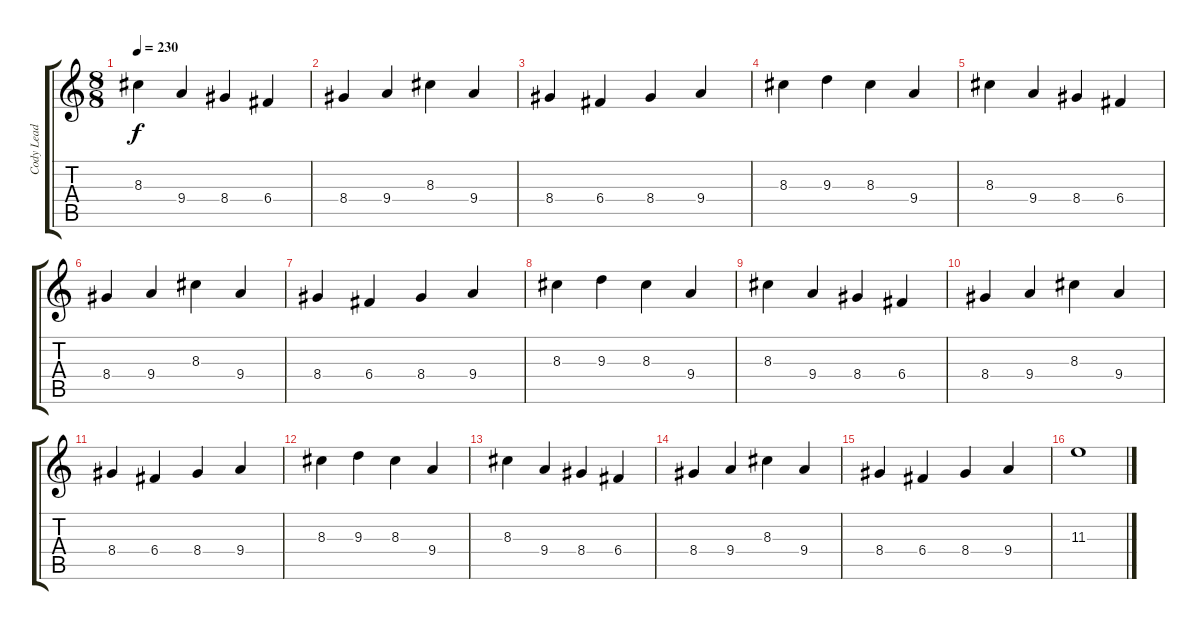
\track ("Cody Lead" "Cody Lead") {instrument distortionguitar}
\staff {score tabs}
\tuning (D4 A3 F3 C3 G2 D2) {hide}
\ts (8 8)
\tempo 230
\clef g2
\ks c
8.3.4{dy f} 9.4.4 8.4.4 6.4.4 |
8.4.4 9.4.4 8.3.4 9.4.4 |
8.4.4 6.4.4 8.4.4 9.4.4 |
8.3.4 9.3.4 8.3.4 9.4.4 |
8.3.4 9.4.4 8.4.4 6.4.4 |
8.4.4 9.4.4 8.3.4 9.4.4 |
8.4.4 6.4.4 8.4.4 9.4.4 |
8.3.4 9.3.4 8.3.4 9.4.4 |
8.3.4 9.4.4 8.4.4 6.4.4 |
8.4.4 9.4.4 8.3.4 9.4.4 |
8.4.4 6.4.4 8.4.4 9.4.4 |
8.3.4 9.3.4 8.3.4 9.4.4 |
8.3.4 9.4.4 8.4.4 6.4.4 |
8.4.4 9.4.4 8.3.4 9.4.4 |
8.4.4 6.4.4 8.4.4 9.4.4 |
11.3.1
